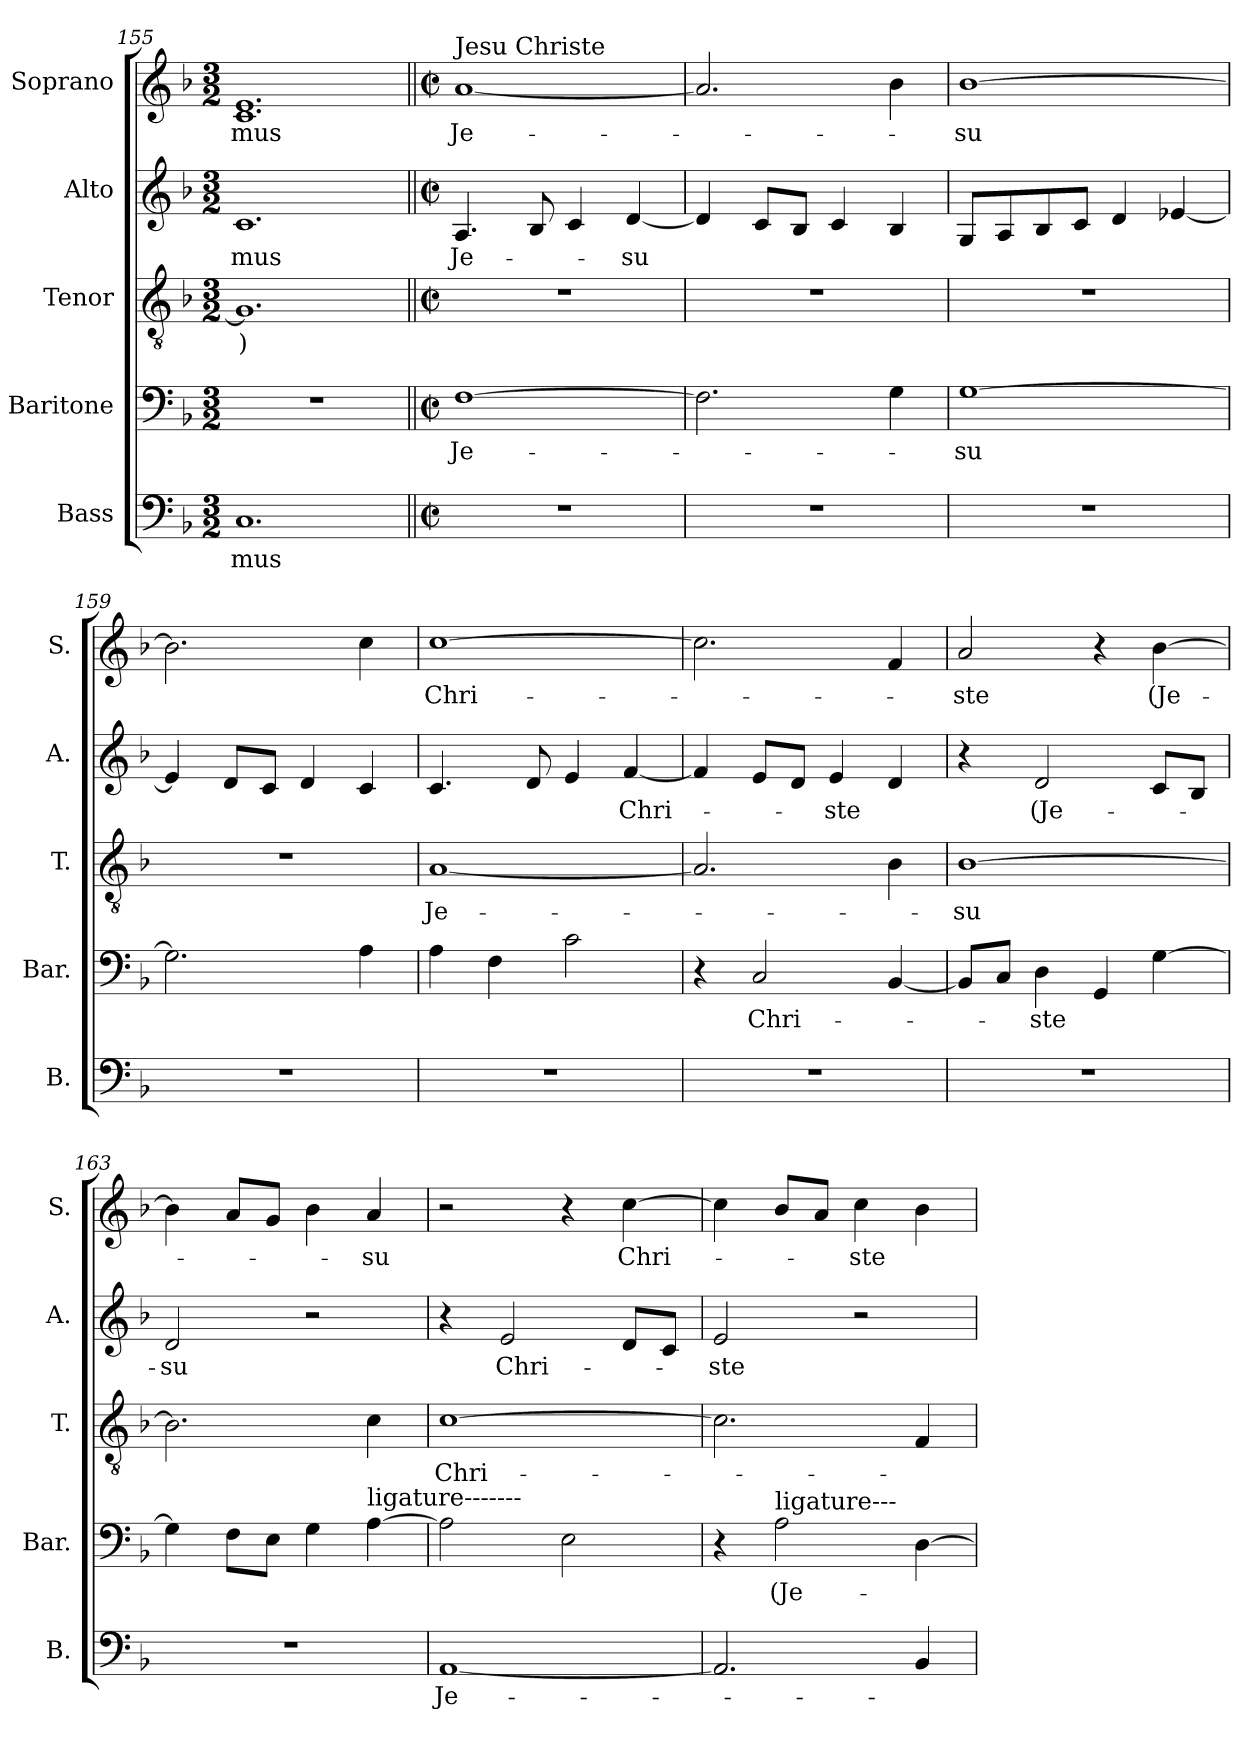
**kern	**text	**kern	**text	**kern	**text	**kern	**text	**kern	**text
*part5	*part5	*part4	*part4	*part3	*part3	*part2	*part2	*part1	*part1
*staff5	*staff5	*staff4	*staff4	*staff3	*staff3	*staff2	*staff2	*staff1	*staff1
*I"Bass	*	*I"Baritone	*	*I"Tenor	*	*I"Alto	*	*I"Soprano	*
*I'B.	*	*I'Bar.	*	*I'T.	*	*I'A.	*	*I'S.	*
*clefF4	*	*clefF4	*	*clefGv2	*	*clefG2	*	*clefG2	*
*k[b-]	*	*k[b-]	*	*k[b-]	*	*k[b-]	*	*k[b-]	*
*M3/2	*	*M3/2	*	*M3/2	*	*M3/2	*	*M3/2	*
=155	=155	=155	=155	=155	=155	=155	=155	=155	=155
!	!LO:LY:b	!	!	!	!LO:LY:b	!	!LO:LY:b	!	!LO:LY:b
1.C	-mus	1.r	.	1.G]	)	1.c	mus	1.c 1.e	-mus
=156||	=156||	=156||	=156||	=156||	=156||	=156||	=156||	=156||	=156||
*M2/2	*	*M2/2	*	*M2/2	*	*M2/2	*	*M2/2	*
*met(c|)	*	*met(c|)	*	*met(c|)	*	*met(c|)	*	*met(c|)	*
!	!	!	!	!	!	!	!	!LO:TX:a:t=Jesu Christe	!
!	!	!	!LO:LY:b	!	!	!	!LO:LY:b	!	!LO:LY:b
1r	.	[1F	Je-	1r	.	4.A/	Je-	[1a	Je-
.	.	.	.	.	.	8B-/	.	.	.
.	.	.	.	.	.	4c/	.	.	.
!	!	!	!	!	!	!	!LO:LY:b	!	!
.	.	.	.	.	.	[4d/	-su	.	.
=157	=157	=157	=157	=157	=157	=157	=157	=157	=157
1r	.	2.F\]	.	1r	.	4d/]	.	2.a/]	.
.	.	.	.	.	.	8c/L	.	.	.
.	.	.	.	.	.	8B-/J	.	.	.
.	.	.	.	.	.	4c/	.	.	.
.	.	4G\	.	.	.	4B-/	.	4b-\	.
=158	=158	=158	=158	=158	=158	=158	=158	=158	=158
!	!	!	!LO:LY:b	!	!	!	!	!	!LO:LY:b
1r	.	[1G	-su	1r	.	8G/L	.	[1b-	-su
.	.	.	.	.	.	8A/	.	.	.
.	.	.	.	.	.	8B-/	.	.	.
.	.	.	.	.	.	8c/J	.	.	.
.	.	.	.	.	.	4d/	.	.	.
.	.	.	.	.	.	[4e-X/	.	.	.
=159	=159	=159	=159	=159	=159	=159	=159	=159	=159
1r	.	2.G\]	.	1r	.	4e-/]	.	2.b-\]	.
.	.	.	.	.	.	8d/L	.	.	.
.	.	.	.	.	.	8c/J	.	.	.
.	.	.	.	.	.	4d/	.	.	.
.	.	4A\	.	.	.	4c/	.	4cc\	.
=160	=160	=160	=160	=160	=160	=160	=160	=160	=160
!	!	!	!	!	!LO:LY:b	!	!	!	!LO:LY:b
1r	.	4A\	.	[1A	Je-	4.c/	.	[1cc	Chri-
.	.	4F\	.	.	.	.	.	.	.
.	.	.	.	.	.	8d/	.	.	.
.	.	2c\	.	.	.	4e/	.	.	.
!	!	!	!	!	!	!	!LO:LY:b	!	!
.	.	.	.	.	.	[4f/	Chri-	.	.
=161	=161	=161	=161	=161	=161	=161	=161	=161	=161
1r	.	4r	.	2.A/]	.	4f/]	.	2.cc\]	.
!	!	!	!LO:LY:b	!	!	!	!	!	!
.	.	2C/	-Chri-	.	.	8e/L	.	.	.
.	.	.	.	.	.	8d/J	.	.	.
!	!	!	!	!	!	!	!LO:LY:b	!	!
.	.	.	.	.	.	4e/	-ste	.	.
.	.	[4BB-/	.	4B-\	.	4d/	.	4f/	.
=162	=162	=162	=162	=162	=162	=162	=162	=162	=162
!	!	!	!	!	!LO:LY:b	!	!	!	!LO:LY:b
1r	.	8BB-/L]	.	[1B-	-su	4r	.	2a/	-ste
.	.	8C/J	.	.	.	.	.	.	.
!	!	!	!LO:LY:b	!	!	!	!LO:LY:b	!	!
.	.	4D\	-ste	.	.	2d/	(Je-	.	.
.	.	4GG/	.	.	.	.	.	4r	.
!	!	!	!	!	!	!	!	!	!LO:LY:b
.	.	[4G\	.	.	.	8c/L	.	[4b-\	(Je-
.	.	.	.	.	.	8B-/J	.	.	.
=163	=163	=163	=163	=163	=163	=163	=163	=163	=163
!	!	!	!	!	!	!	!LO:LY:b	!	!
1r	.	4G\]	.	2.B-\]	.	2d/	-su	4b-\]	.
.	.	8F\L	.	.	.	.	.	8a/L	.
.	.	8E\J	.	.	.	.	.	8g/J	.
.	.	4G\	.	.	.	2r	.	4b-\	.
!	!	!LO:TX:a:t=ligature-------	!	!	!	!	!	!	!
!	!	!	!	!	!	!	!	!	!LO:LY:b
.	.	[4A\	.	4c\	.	.	.	4a/	-su
=164	=164	=164	=164	=164	=164	=164	=164	=164	=164
!	!LO:LY:b	!	!	!	!LO:LY:b	!	!	!	!
[1AA	Je-	2A\]	.	[1c	Chri-	4r	.	2r	.
!	!	!	!	!	!	!	!LO:LY:b	!	!
.	.	.	.	.	.	2e/	Chri-	.	.
.	.	2E\	.	.	.	.	.	4r	.
!	!	!	!	!	!	!	!	!	!LO:LY:b
.	.	.	.	.	.	8d/L	.	[4cc\	Chri-
.	.	.	.	.	.	8c/J	.	.	.
=165	=165	=165	=165	=165	=165	=165	=165	=165	=165
!	!	!	!	!	!	!	!LO:LY:b	!	!
2.AA/]	.	4r	.	2.c\]	.	2e/	-ste	4cc\]	.
!	!	!LO:TX:a:t=ligature---	!	!	!	!	!	!	!
!	!	!	!LO:LY:b	!	!	!	!	!	!
.	.	2A\	(Je-	.	.	.	.	8b-/L	.
.	.	.	.	.	.	.	.	8a/J	.
!	!	!	!	!	!	!	!	!	!LO:LY:b
.	.	.	.	.	.	2r	.	4cc\	-ste
4BB-/	.	[4D\	.	4F/	.	.	.	4b-\	.
=	=	=	=	=	=	=	=	=	=
*-	*-	*-	*-	*-	*-	*-	*-	*-	*-
